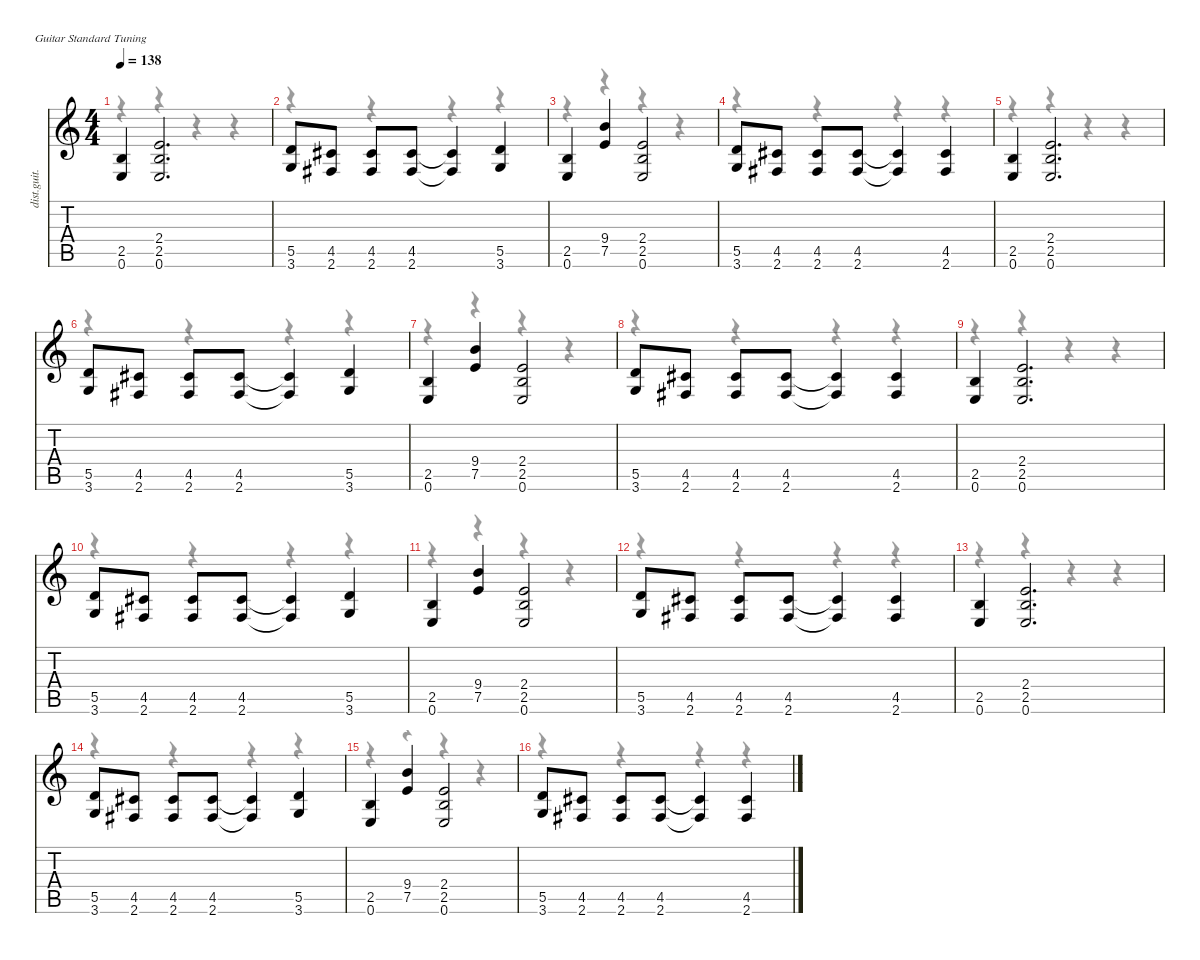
\defaultSystemsLayout 4
\hideDynamics
\bracketExtendMode nobrackets
\track ("James Hetfield ( Rhythm )" "dist.guit.") {instrument distortionguitar}
\staff {score tabs}
\tuning (E4 B3 G3 D3 A2 E2)
\voice
\ts (4 4)
\tempo 138
\clef g2
\ks c
(2.5 0.6).4{dy f} (2.4 2.5 0.6).2{d} |
(5.5 3.6).8 (4.5{acc #} 2.6{acc #}).8 (4.5{acc #} 2.6{acc #}).8 (4.5{acc #} 2.6{acc #}).8 (4.5{t acc #} 2.6{t acc #}).4 (5.5 3.6).4 |
(2.5 0.6).4 (9.4 7.5).4 (2.4 2.5 0.6).2 |
(5.5 3.6).8 (4.5{acc #} 2.6{acc #}).8 (4.5{acc #} 2.6{acc #}).8 (4.5{acc #} 2.6{acc #}).8 (4.5{t acc #} 2.6{t acc #}).4 (4.5{acc #} 2.6{acc #}).4 |
(2.5 0.6).4 (2.4 2.5 0.6).2{d} |
(5.5 3.6).8 (4.5{acc #} 2.6{acc #}).8 (4.5{acc #} 2.6{acc #}).8 (4.5{acc #} 2.6{acc #}).8 (4.5{t acc #} 2.6{t acc #}).4 (5.5 3.6).4 |
(2.5 0.6).4 (9.4 7.5).4 (2.4 2.5 0.6).2 |
(5.5 3.6).8 (4.5{acc #} 2.6{acc #}).8 (4.5{acc #} 2.6{acc #}).8 (4.5{acc #} 2.6{acc #}).8 (4.5{t acc #} 2.6{t acc #}).4 (4.5{acc #} 2.6{acc #}).4 |
(2.5 0.6).4 (2.4 2.5 0.6).2{d} |
(5.5 3.6).8 (4.5{acc #} 2.6{acc #}).8 (4.5{acc #} 2.6{acc #}).8 (4.5{acc #} 2.6{acc #}).8 (4.5{t acc #} 2.6{t acc #}).4 (5.5 3.6).4 |
(2.5 0.6).4 (9.4 7.5).4 (2.4 2.5 0.6).2 |
(5.5 3.6).8 (4.5{acc #} 2.6{acc #}).8 (4.5{acc #} 2.6{acc #}).8 (4.5{acc #} 2.6{acc #}).8 (4.5{t acc #} 2.6{t acc #}).4 (4.5{acc #} 2.6{acc #}).4 |
(2.5 0.6).4 (2.4 2.5 0.6).2{d} |
(5.5 3.6).8 (4.5{acc #} 2.6{acc #}).8 (4.5{acc #} 2.6{acc #}).8 (4.5{acc #} 2.6{acc #}).8 (4.5{t acc #} 2.6{t acc #}).4 (5.5 3.6).4 |
(2.5 0.6).4 (9.4 7.5).4 (2.4 2.5 0.6).2 |
(5.5 3.6).8 (4.5{acc #} 2.6{acc #}).8 (4.5{acc #} 2.6{acc #}).8 (4.5{acc #} 2.6{acc #}).8 (4.5{t acc #} 2.6{t acc #}).4 (4.5{acc #} 2.6{acc #}).4
\voice
\clef g2
\ottava regular
\simile none
\ks c
r.4{dy mf} r.4 r.4 r.4 |
r.4 r.4 r.4 r.4 |
r.4 r.4 r.4 r.4 |
r.4 r.4 r.4 r.4 |
r.4 r.4 r.4 r.4 |
r.4 r.4 r.4 r.4 |
r.4 r.4 r.4 r.4 |
r.4 r.4 r.4 r.4 |
r.4 r.4 r.4 r.4 |
r.4 r.4 r.4 r.4 |
r.4 r.4 r.4 r.4 |
r.4 r.4 r.4 r.4 |
r.4 r.4 r.4 r.4 |
r.4 r.4 r.4 r.4 |
r.4 r.4 r.4 r.4 |
r.4 r.4 r.4 r.4
